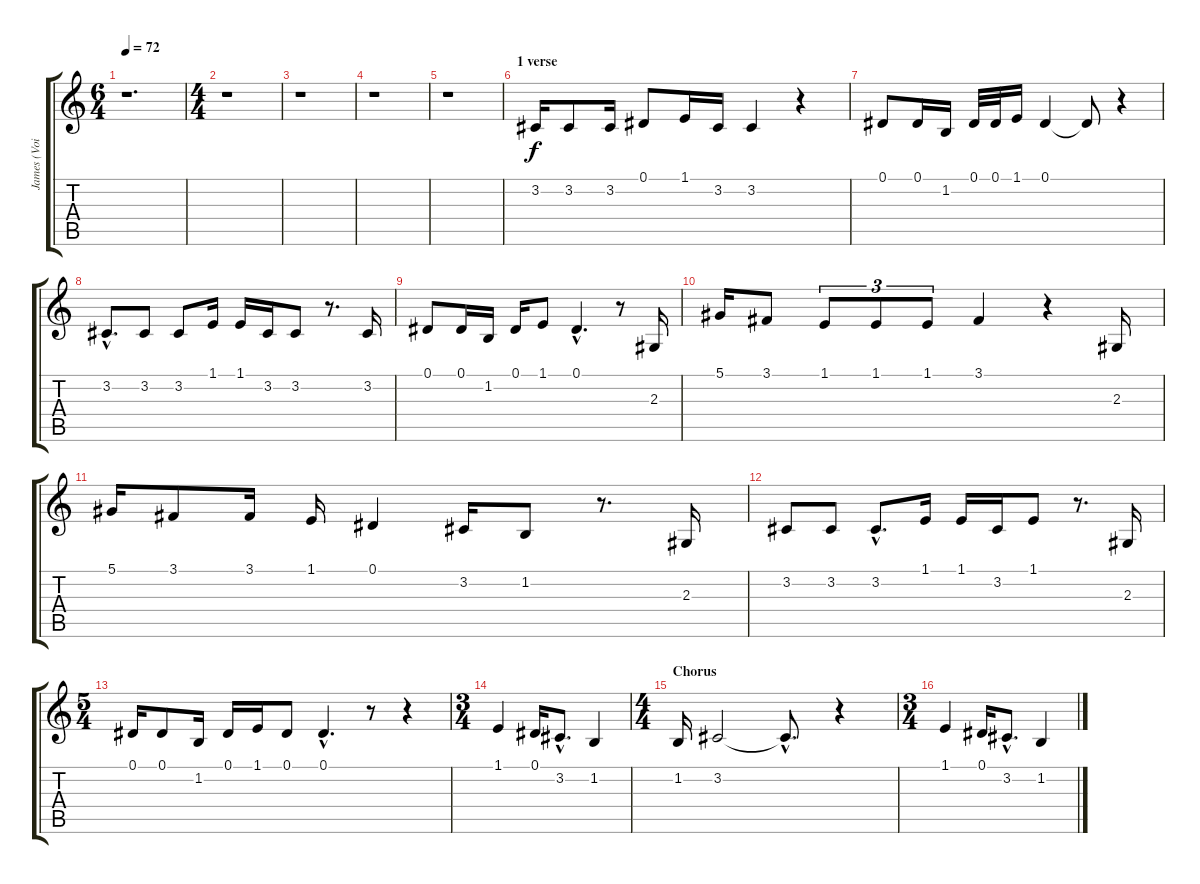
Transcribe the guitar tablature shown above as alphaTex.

\track ("James (Voice)" "James (Voi") {instrument choiraahs}
\staff {score tabs}
\tuning (Eb4 Bb3 Gb3 Db3 Ab2 Eb2) {hide}
\ts (6 4)
\tempo 72
\clef g2
\ks c
r.1{d dy f instrument choiraahs} |
\ts (4 4)
r.1 |
r.1 |
r.1 |
r.1 |
\section ("" "1 verse")
3.2.16 3.2.8 3.2.16 0.1.8 1.1.16 3.2.16 3.2.4 r.4 |
0.1.8 0.1.16 1.2.16 0.1.32 0.1.32 1.1.16 0.1.4 0.1{t}.8 r.4 |
3.2{hac}.8{d} 3.2.8 3.2.8 1.1.16 1.1.16 3.2.16 3.2.8 r.8{d} 3.2.16 |
0.1.8 0.1.16 1.2.16 0.1.16 1.1.8 0.1{hac}.4{d} r.8 2.3.16 |
5.1.16 3.1.8 1.1.8{tu (3 2)} 1.1.8{tu (3 2)} 1.1.8{tu (3 2)} 3.1.4 r.4 2.3.16 |
5.1.16 3.1.8 3.1.16 1.1.16 0.1.4 3.2.16 1.2.8 r.8{d} 2.3.16 |
3.2.8 3.2.8 3.2{hac}.8{d} 1.1.16 1.1.16 3.2.16 1.1.8 r.8{d} 2.3.16 |
\ts (5 4)
0.1.16 0.1.8 1.2.16 0.1.16 1.1.16 0.1.8 0.1{hac}.4{d} r.8 r.4 |
\ts (3 4)
1.1.4 0.1.16 3.2{hac}.8{d} 1.2.4 |
\ts (4 4)
\section ("" "Chorus")
1.2.16 3.2.2 3.2{hac t}.8{d} r.4 |
\ts (3 4)
1.1.4 0.1.16 3.2{hac}.8{d} 1.2.4
